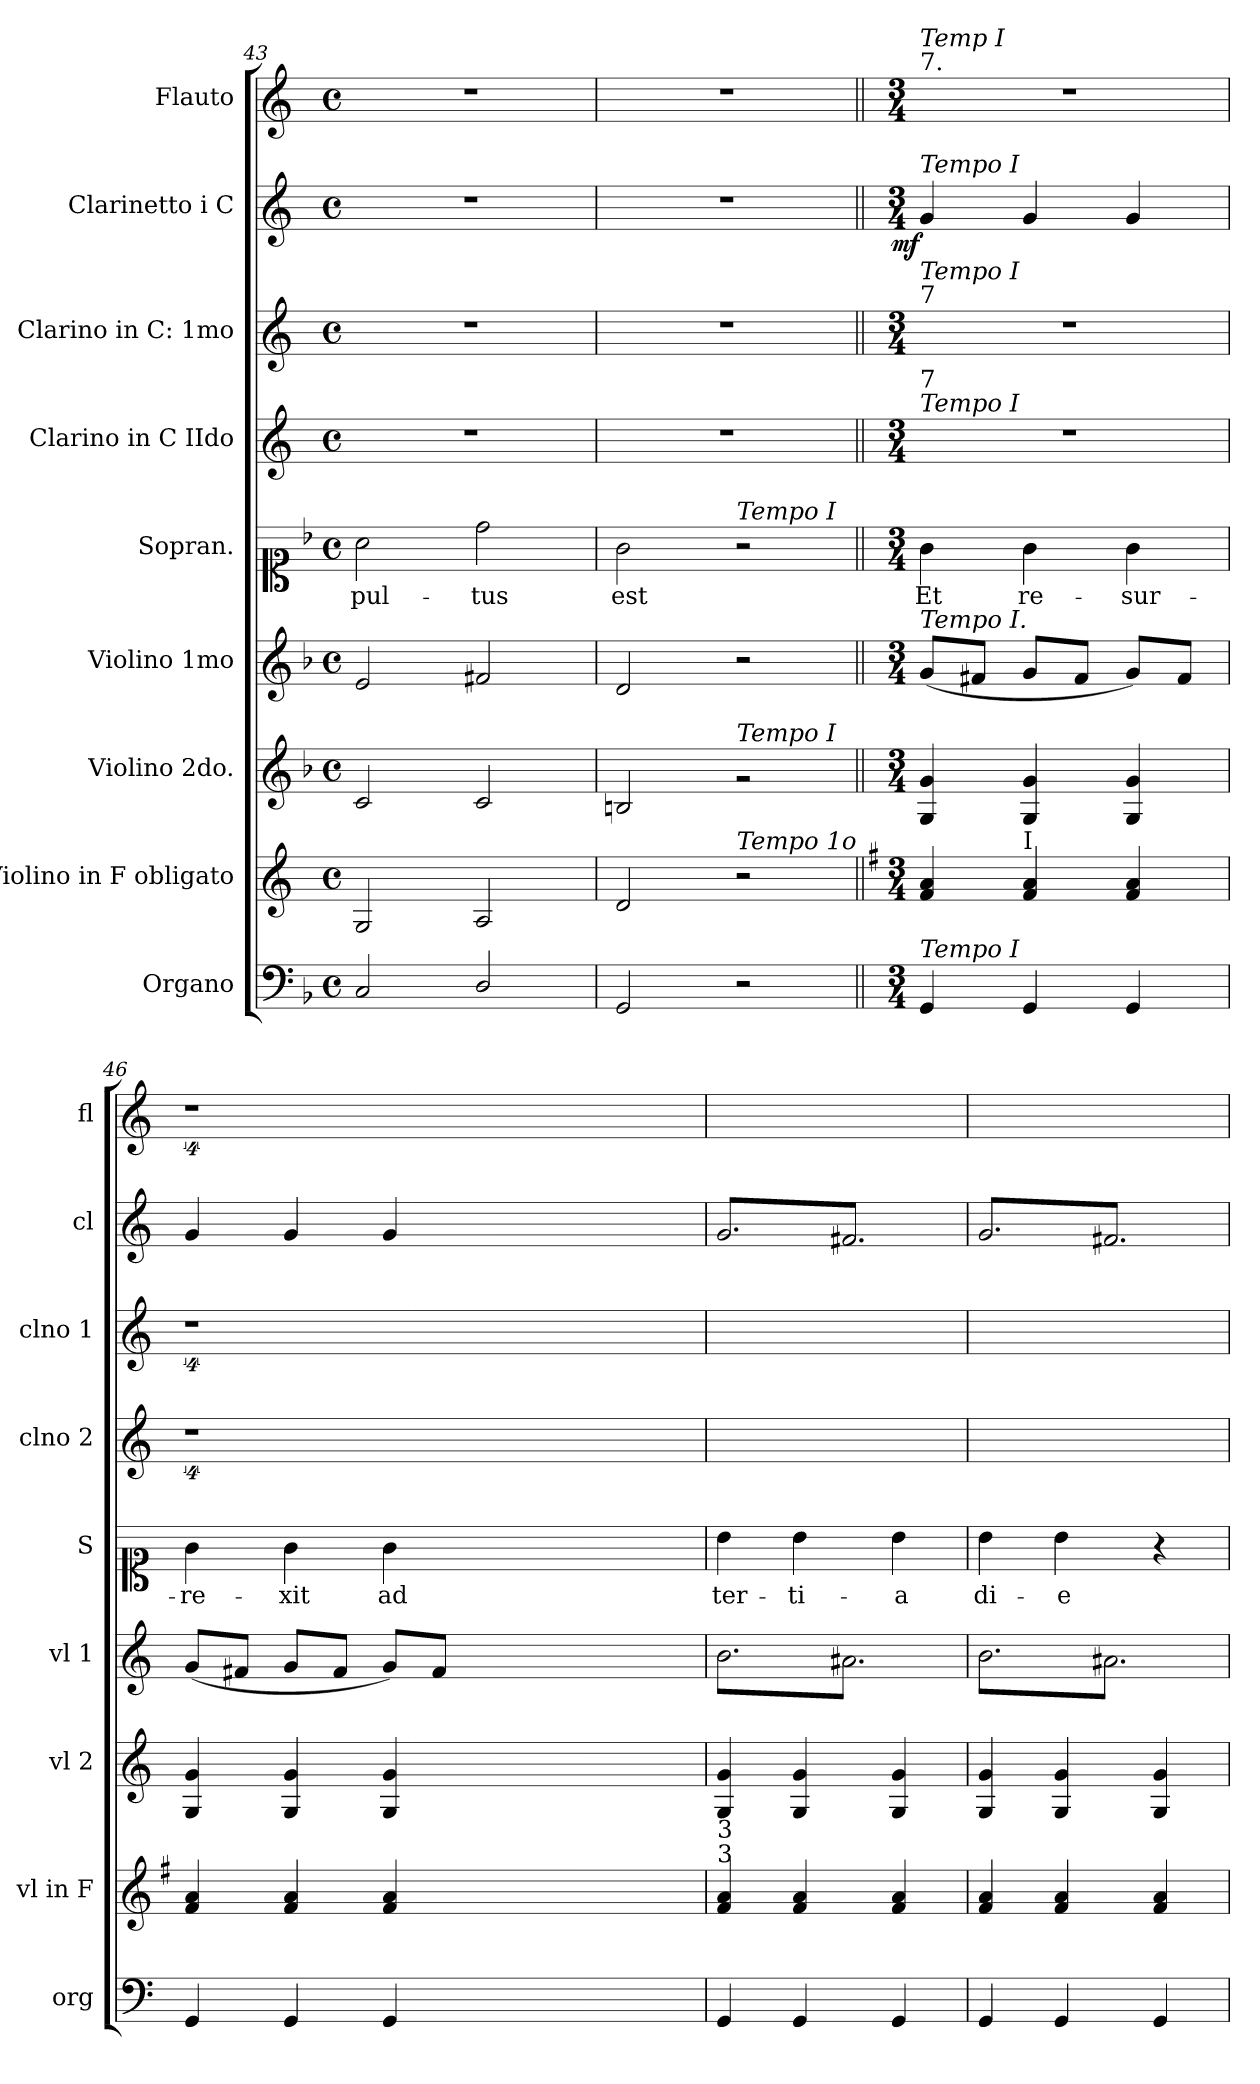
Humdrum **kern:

**kern	**kern	**kern	**kern	**kern	**text	**kern	**kern	**kern	**dynam	**kern
*part9	*part8	*part7	*part6	*part5	*part5	*part4	*part3	*part2	*part2	*part1
*staff9	*staff8	*staff7	*staff6	*staff5	*staff5	*staff4	*staff3	*staff2	*staff2	*staff1
*I"Organo	*I"Violino in F obligato	*I"Violino 2do.	*I"Violino 1mo	*I"Sopran.	*	*I"Clarino in C IIdo	*I"Clarino in C: 1mo	*I"Clarinetto i C	*	*I"Flauto
*I'org	*I'vl in F	*I'vl 2	*I'vl 1	*I'S	*	*I'clno 2	*I'clno 1	*I'cl	*	*I'fl
*clefF4	*clefG2	*clefG2	*clefG2	*clefC1	*	*clefG2	*clefG2	*clefG2	*	*clefG2
*	*ITrd4c7	*	*	*	*	*	*	*	*	*
*k[b-]	*k[b-]	*k[b-]	*k[b-]	*k[b-]	*	*k[]	*k[]	*k[]	*	*k[]
*	*	*	*	*	*	*C:	*C:	*C:	*	*C:
*M4/4	*M4/4	*M4/4	*M4/4	*M4/4	*	*M4/4	*M4/4	*M4/4	*	*M4/4
*met(c)	*met(c)	*met(c)	*met(c)	*met(c)	*	*met(c)	*met(c)	*met(c)	*	*met(c)
=43	=43	=43	=43	=43	=43	=43	=43	=43	=43	=43
2C/	2C/	2c/	2e/	2a\	-pul-	1r	1r	1r	.	1r
2D/	2D/	2c/	2f#X/	2dd\	-tus	.	.	.	.	.
=44	=44	=44	=44	=44	=44	=44	=44	=44	=44	=44
2GG/	2G/	2Bn/	2d/	2g\	est	1r	1r	1r	.	1r
!	!	!	!	!LO:TX:a:i:t=Tempo I	!	!	!	!	!	!
!	!	!LO:TX:a:i:t=Tempo I	!	!	!	!	!	!	!	!
!	!LO:TX:a:i:t=Tempo 1o	!	!	!	!	!	!	!	!	!
2r	2r	2rg	2r	2r	.	.	.	.	.	.
=45||	=45||	=45||	=45||	=45||	=45||	=45||	=45||	=45||	=45||	=45||
*k[]	*k[]	*k[]	*k[]	*k[]	*	*k[]	*k[]	*k[]	*	*k[]
*M3/4	*M3/4	*M3/4	*M3/4	*M3/4	*	*M3/4	*M3/4	*M3/4	*	*M3/4
!	!	!	!	!	!	!	!	!	!	!LO:TX:a:t=7.
!	!	!	!	!	!	!	!	!	!	!LO:TX:a:i:t=Temp I
!	!	!	!	!	!	!	!	!LO:TX:a:i:t=Tempo I	!	!
!	!	!	!	!	!	!	!LO:TX:a:t=7	!	!	!
!	!	!	!	!	!	!	!LO:TX:a:i:t=Tempo I	!	!	!
!	!	!	!	!	!	!LO:TX:a:i:t=Tempo I	!	!	!	!
!	!	!	!	!	!	!LO:TX:a:t=7	!	!	!	!
!	!	!	!LO:TX:a:i:t=Tempo I.	!	!	!	!	!	!	!
!LO:TX:a:i:t=Tempo I	!	!	!	!	!	!	!	!	!	!
!	!	!	!	!	!	!	!	!	!LO:DY:b:rj	!
4GG/	4B/ 4d/	4G/ 4g/	(<8g/L	4g\	Et	2.r	2.r	4g/	mf	2.r
.	.	.	8f#X/J	.	.	.	.	.	.	.
!	!LO:TX:a:t=I	!	!	!	!	!	!	!	!	!
4GG/	4B/ 4d/	4G/ 4g/	8g/L	4g\	re-	.	.	4g/	.	.
.	.	.	8f#/J	.	.	.	.	.	.	.
4GG/	4B/ 4d/	4G/ 4g/	8g/L)	4g\	-sur-	.	.	4g/	.	.
.	.	.	8f#/J	.	.	.	.	.	.	.
=46	=46	=46	=46	=46	=46	=46	=46	=46	=46	=46
4GG/	4B/ 4d/	4G/ 4g/	(<8g/L	4g\	-re-	4%9r	4%9r	4g/	.	4%9r
.	.	.	8f#X/J	.	.	.	.	.	.	.
4GG/	4B/ 4d/	4G/ 4g/	8g/L	4g\	-xit	.	.	4g/	.	.
.	.	.	8f#/J	.	.	.	.	.	.	.
4GG/	4B/ 4d/	4G/ 4g/	8g/L)	4g\	ad	.	.	4g/	.	.
.	.	.	8f#/J	.	.	.	.	.	.	.
1.ryy	1.ryy	1.ryy	1.ryy	1.ryy	.	.	.	1.ryy	.	.
=47	=47	=47	=47	=47	=47	=47	=47	=47	=47	=47
!	!LO:TX:a:t=3	!	!	!	!	!	!	!	!	!
!	!LO:TX:a:t=3	!	!	!	!	!	!	!	!	!
*	*	*	*tremolo	*	*	*	*	*	*	*
*	*	*	*	*	*	*	*	*tremolo	*	*
4GG/	4B/ 4d/	4G/ 4g/	(>8b\L	4b\	ter-	2.ryy	2.ryy	(<8g/L	.	2.ryy
.	.	.	8a#X\)	.	.	.	.	8f#X/)	.	.
4GG/	4B/ 4d/	4G/ 4g/	8b\	4b\	-ti-	.	.	8g/	.	.
.	.	.	8a#X\)	.	.	.	.	8f#X/)	.	.
4GG/	4B/ 4d/	4G/ 4g/	8b\	4b\	-a	.	.	8g/	.	.
.	.	.	8a#X\)J	.	.	.	.	8f#X/)J	.	.
=48	=48	=48	=48	=48	=48	=48	=48	=48	=48	=48
4GG/	4B/ 4d/	4G/ 4g/	(>8b\L	4b\	di-	2.ryy	2.ryy	(<8g/L	.	2.ryy
.	.	.	8a#X\)	.	.	.	.	8f#X/)	.	.
4GG/	4B/ 4d/	4G/ 4g/	8b\	4b\	-e	.	.	8g/	.	.
.	.	.	8a#X\)	.	.	.	.	8f#X/)	.	.
4GG/	4B/ 4d/	4G/ 4g/	8b\	4r	.	.	.	8g/	.	.
.	.	.	8a#X\)J	.	.	.	.	8f#X/)J	.	.
*	*	*	*	*	*	*	*	*Xtremolo	*	*
*	*	*	*Xtremolo	*	*	*	*	*	*	*
.	.	.	.	.	.	.	.	.	.	.
.	.	.	.	.	.	.	.	.	.	.
.	.	.	.	.	.	.	.	.	.	.
=	=	=	=	=	=	=	=	=	=	=
*-	*-	*-	*-	*-	*-	*-	*-	*-	*-	*-
